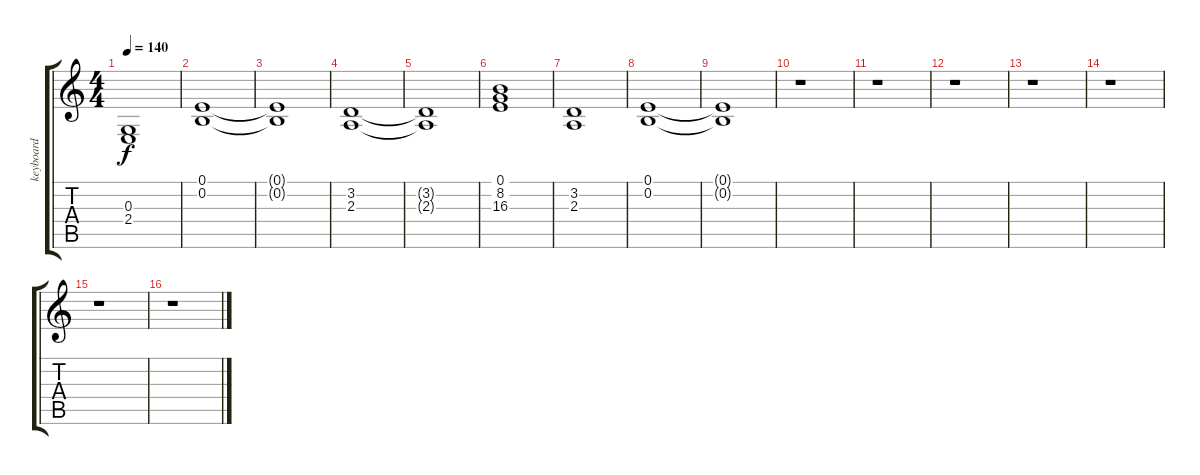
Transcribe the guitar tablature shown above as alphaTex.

\track ("keyboard" "keyboard") {instrument synthbrass1}
\staff {score tabs}
\tuning (E4 B3 G3 D3 A2 E2) {hide}
\ts (4 4)
\tempo 140
\clef g2
\ks c
(0.3{t} 2.4{t}).1{dy f} |
(0.1 0.2).1 |
(0.1{t} 0.2{t}).1 |
(3.2 2.3).1 |
(3.2{t} 2.3{t}).1 |
(0.1 8.2 16.3).1 |
(3.2 2.3).1 |
(0.1 0.2).1 |
(0.1{t} 0.2{t}).1 |
r.1 |
r.1 |
r.1 |
r.1 |
r.1 |
r.1 |
r.1
